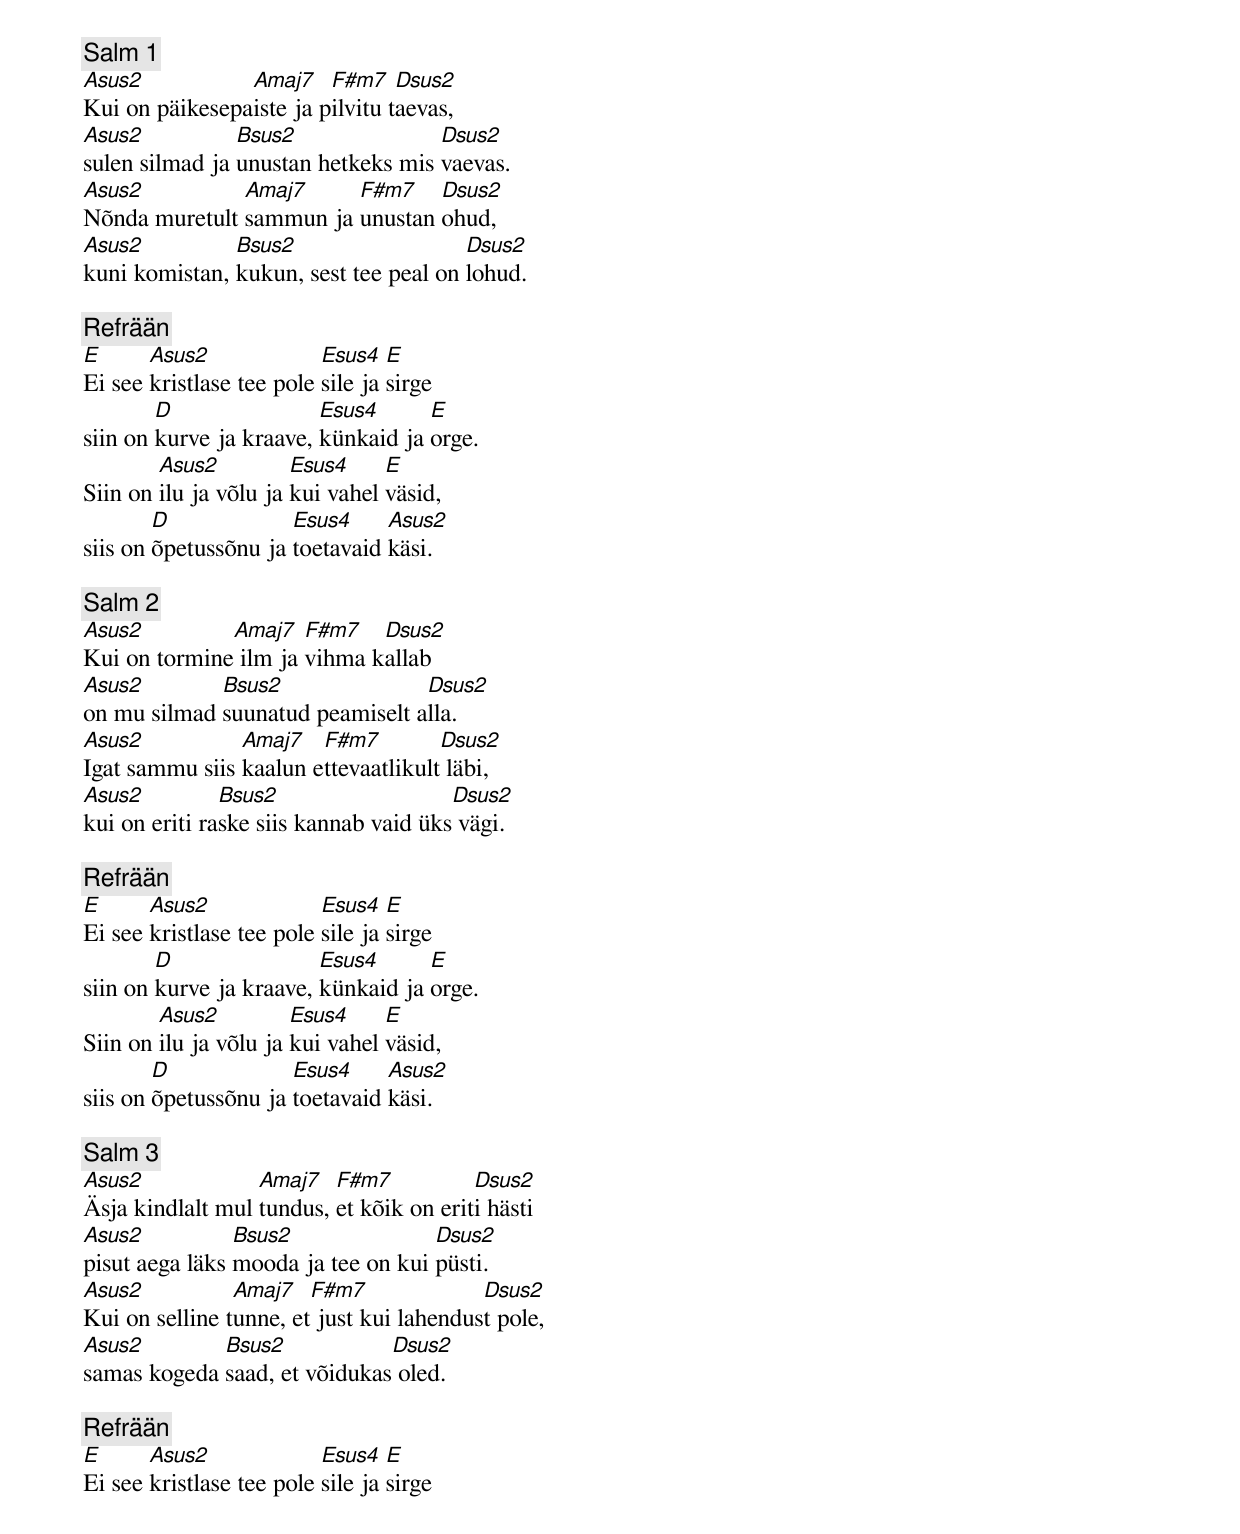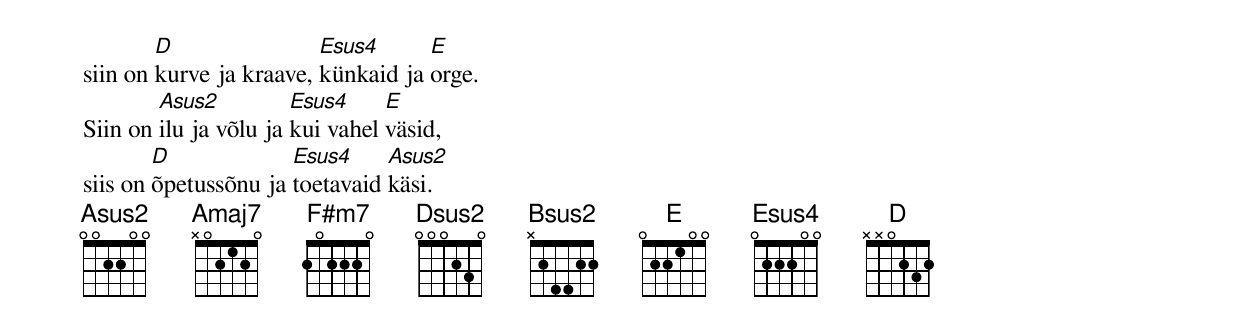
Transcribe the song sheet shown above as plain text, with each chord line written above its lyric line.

[Salm 1]
Asus2           Amaj7    F#m7    Dsus2
Kui on päikesepaiste ja pilvitu taevas,
Asus2           Bsus2               Dsus2
sulen silmad ja unustan hetkeks mis vaevas.
Asus2          Amaj7     F#m7    Dsus2
Nõnda muretult sammun ja unustan ohud,
Asus2          Bsus2                   Dsus2
kuni komistan, kukun, sest tee peal on lohud.

[Refrään]
E      Asus2              Esus4   E
Ei see kristlase tee pole sile ja sirge
        D                Esus4      E
siin on kurve ja kraave, künkaid ja orge.
        Asus2          Esus4     E
Siin on ilu ja võlu ja kui vahel väsid,
        D             Esus4     Asus2
siis on õpetussõnu ja toetavaid käsi.

[Salm 2]
Asus2         Amaj7   F#m7   Dsus2
Kui on tormine ilm ja vihma kallab
Asus2        Bsus2               Dsus2
on mu silmad suunatud peamiselt alla.
Asus2           Amaj7   F#m7         Dsus2
Igat sammu siis kaalun ettevaatlikult läbi,
Asus2          Bsus2                   Dsus2
kui on eriti raske siis kannab vaid üks vägi.

[Refrään]
E      Asus2              Esus4   E
Ei see kristlase tee pole sile ja sirge
        D                Esus4      E
siin on kurve ja kraave, künkaid ja orge.
        Asus2          Esus4     E
Siin on ilu ja võlu ja kui vahel väsid,
        D             Esus4     Asus2
siis on õpetussõnu ja toetavaid käsi.

[Salm 3]
Asus2             Amaj7   F#m7           Dsus2
Äsja kindlalt mul tundus, et kõik on eriti hästi
Asus2           Bsus2               Dsus2
pisut aega läks mooda ja tee on kui püsti.
Asus2           Amaj7   F#m7              Dsus2
Kui on selline tunne, et just kui lahendust pole,
Asus2        Bsus2            Dsus2
samas kogeda saad, et võidukas oled.

[Refrään]
E      Asus2              Esus4   E
Ei see kristlase tee pole sile ja sirge
        D                Esus4      E
siin on kurve ja kraave, künkaid ja orge.
        Asus2          Esus4     E
Siin on ilu ja võlu ja kui vahel väsid,
        D             Esus4     Asus2
siis on õpetussõnu ja toetavaid käsi.
